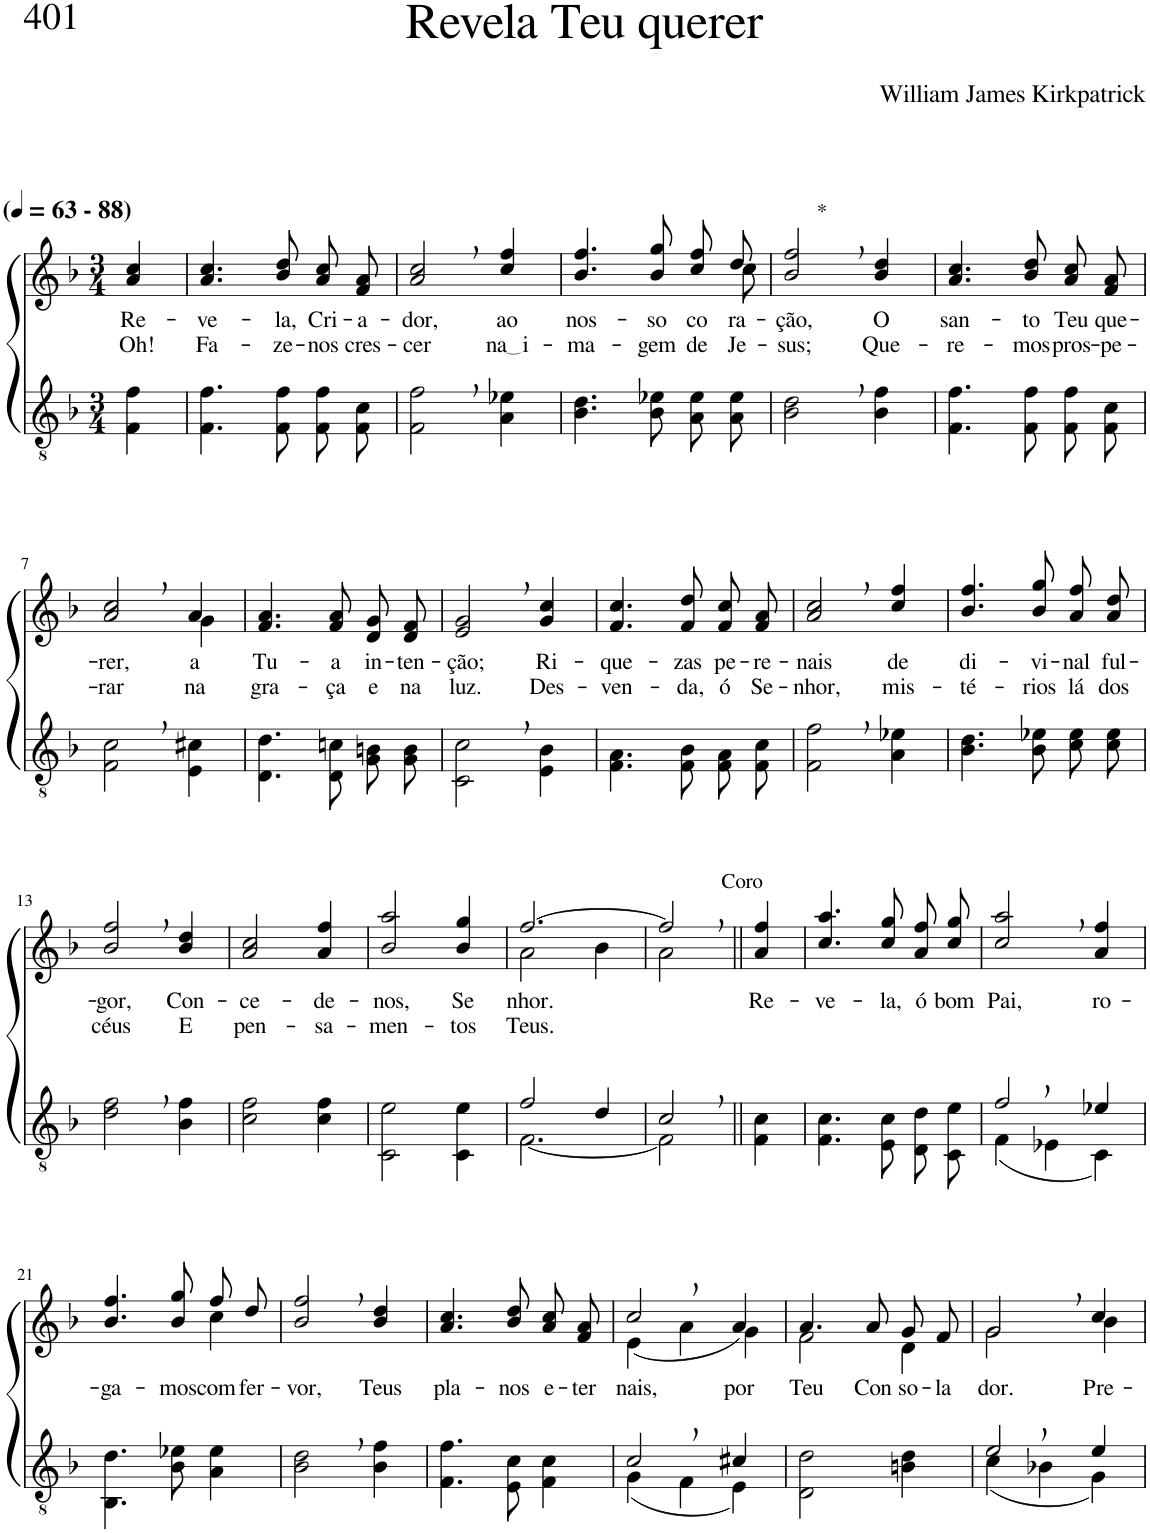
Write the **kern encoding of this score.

**kern	**kern	**text	**text
*part2	*part1	*part1	*part1
*staff2	*staff1	*staff1	*staff1
*I"Parte III e IV	*I"Parte I e II	*	*
*clefGv2	*clefG2	*	*
*Trd3c5	*Trd3c5	*	*
*k[b-]	*k[b-]	*	*
*M3/4	*M3/4	*	*
*MM63	*MM63	*	*
=1	=1	=1	=1
!	!LO:TX:a:B:t=(	!	!
!	!LO:TX:a:B:t=- 88)	!	!
!	!	!LO:LY:b	!LO:LY:b
4F\ 4f\	4a/ 4cc/	Re-	Oh!
=2	=2	=2	=2
!	!	!LO:LY:b	!LO:LY:b
4.F\ 4.f\	4.a/ 4.cc/	-ve-	Fa-
!	!	!LO:LY:b	!LO:LY:b
8F\ 8f\	8b-/ 8dd/	-la,	-ze-
!	!	!LO:LY:b	!LO:LY:b
8F/ 8f/L	8a/ 8cc/L	Cri-	-nos
!	!	!LO:LY:b	!LO:LY:b
8F/ 8c/J	8f/ 8a/J	-a-	cres-
=3	=3	=3	=3
!	!	!LO:LY:b	!LO:LY:b
2F\, 2f\,	2a/, 2cc/,	-dor,	-cer
!	!	!LO:LY:b	!LO:LY:b
4A\ 4e-X\	4cc/ 4ff/	ao	na i
=4	=4	=4	=4
!	!	!LO:LY:b	!LO:LY:b
*	*^	*	*
4.B-\ 4.d\	4.b-/ 4.ff/	8ryy	nos-	-ma-
!	!	!	!LO:LY:b	!LO:LY:b
*	*v	*v	*	*
8B-\ 8e-X\	8b-/ 8gg/	-so	-gem
!	!	!LO:LY:b	!LO:LY:b
8A\ 8e-\L	8cc\ 8ff\L	co-	de
*	*^	*	*
!	!	!	!LO:LY:b	!LO:LY:b
8A\ 8e-\J	8dd\J	8cc\	-ra-	Je-
=5	=5	=5	=5	=5
!	!LO:TX:a:t=*	!	!	!
!	!	!	!LO:LY:b	!LO:LY:b
*	*v	*v	*	*
2B-\, 2d\,	2b-/, 2ff/,	-ção,	-sus;
!	!	!LO:LY:b	!LO:LY:b
4B-\ 4f\	4b-/ 4dd/	O	Que-
=6	=6	=6	=6
!	!	!LO:LY:b	!LO:LY:b
4.F\ 4.f\	4.a/ 4.cc/	san-	-re-
!	!	!LO:LY:b	!LO:LY:b
8F\ 8f\	8b-/ 8dd/	-to	-mos
!	!	!LO:LY:b	!LO:LY:b
8F/ 8f/L	8a/ 8cc/L	Teu	pros-
!	!	!LO:LY:b	!LO:LY:b
8F/ 8c/J	8f/ 8a/J	que-	-pe-
!!LO:LB:g=z
=7	=7	=7	=7
!	!	!LO:LY:b	!LO:LY:b
*	*^	*	*
2F\, 2c\,	2a/, 2cc/,	2ryy	-rer,	-rar
!	!	!	!LO:LY:b	!LO:LY:b
4E\ 4c#X\	4a/	4g\	a	na
=8	=8	=8	=8	=8
!	!	!	!LO:LY:b	!LO:LY:b
*	*v	*v	*	*
4.D\ 4.d\	4.f/ 4.a/	Tu-	gra-
!	!	!LO:LY:b	!LO:LY:b
8D\ 8cn\	8f/ 8a/	-a	-ça
!	!	!LO:LY:b	!LO:LY:b
8G/ 8Bn/L	8d/ 8g/L	in-	e
!	!	!LO:LY:b	!LO:LY:b
8G/ 8B/J	8d/ 8f/J	-ten-	na
=9	=9	=9	=9
!	!	!LO:LY:b	!LO:LY:b
2C\, 2c\,	2e/, 2g/,	-ção;	luz.
!	!	!LO:LY:b	!LO:LY:b
4E\ 4B-\	4g/ 4cc/	Ri-	Des-
=10	=10	=10	=10
!	!	!LO:LY:b	!LO:LY:b
4.F\ 4.A\	4.f/ 4.cc/	-que-	-ven-
!	!	!LO:LY:b	!LO:LY:b
8F\ 8B-\	8f/ 8dd/	-zas	-da,
!	!	!LO:LY:b	!LO:LY:b
8F/ 8A/L	8f/ 8cc/L	pe-	ó
!	!	!LO:LY:b	!LO:LY:b
8F/ 8c/J	8f/ 8a/J	-re-	Se-
=11	=11	=11	=11
!	!	!LO:LY:b	!LO:LY:b
2F\, 2f\,	2a/, 2cc/,	-nais	-nhor,
!	!	!LO:LY:b	!LO:LY:b
4A\ 4e-X\	4cc/ 4ff/	de	mis-
=12	=12	=12	=12
!	!	!LO:LY:b	!LO:LY:b
4.B-\ 4.d\	4.b-/ 4.ff/	di-	-té-
!	!	!LO:LY:b	!LO:LY:b
8B-\ 8e-X\	8b-/ 8gg/	-vi-	-rios
!	!	!LO:LY:b	!LO:LY:b
8c\ 8e-\L	8a\ 8ff\L	-nal	lá
!	!	!LO:LY:b	!LO:LY:b
8c\ 8e-\J	8a\ 8dd\J	ful-	dos
!!LO:LB:g=z
=13	=13	=13	=13
!	!	!LO:LY:b	!LO:LY:b
2d\, 2f\,	2b-/, 2ff/,	-gor,	céus
!	!	!LO:LY:b	!LO:LY:b
4B-\ 4f\	4b-/ 4dd/	Con-	E
=14	=14	=14	=14
!	!	!LO:LY:b	!LO:LY:b
2c\ 2f\	2a/ 2cc/	-ce-	pen-
!	!	!LO:LY:b	!LO:LY:b
4c\ 4f\	4a/ 4ff/	-de-	-sa-
=15	=15	=15	=15
!	!	!LO:LY:b	!LO:LY:b
2C\ 2e\	2b-/ 2aa/	-nos,	-men-
!	!	!LO:LY:b	!LO:LY:b
4C\ 4e\	4b-/ 4gg/	Se-	-tos
=16	=16	=16	=16
*^	*^	*	*
!	!	!	!	!LO:LY:b	!LO:LY:b
2f/	[2.F\	[2.ff/	2a\	-nhor.	Teus.
4d/	.	.	4b-\	.	.
=17	=17	=17	=17	=17	=17
!	!	!LO:TX:a:t=Coro	!	!	!
2c,/	2F\]	2ff,/]	2a\	.	.
=18||	=18||	=18||	=18||	=18||	=18||
!	!	!	!	!LO:LY:b	!
*v	*v	*	*	*	*
*	*v	*v	*	*
4F\ 4c\	4a/ 4ff/	Re-	.
=19	=19	=19	=19
!	!	!LO:LY:b	!
4.F\ 4.c\	4.cc/ 4.aa/	-ve-	.
!	!	!LO:LY:b	!
8E\ 8c\	8cc/ 8gg/	-la,	.
!	!	!LO:LY:b	!
8D/ 8d/L	8a\ 8ff\L	ó	.
!	!	!LO:LY:b	!
8C/ 8e/J	8cc\ 8gg\J	bom	.
=20	=20	=20	=20
*^	*	*	*
!	!	!	!LO:LY:b	!
2f,/	(4F\	2cc/, 2aa/,	-Pai,	.
.	4E-X\	.	.	.
!	!	!	!LO:LY:b	!
4e-X/	4C\)	4a/ 4ff/	ro-	.
!!LO:LB:g=z
=21	=21	=21	=21	=21
!	!	!	!LO:LY:b	!
*v	*v	*^	*	*
4.BB-\ 4.d\	4.b-/ 4.ff/	2ryy	-ga-	.
!	!	!	!LO:LY:b	!
8B-\ 8e-X\	8b-/ 8gg/	.	-mos	.
!	!	!	!LO:LY:b	!
4A\ 4e-\	8ff/L	4cc\	com	.
!	!	!	!LO:LY:b	!
.	8dd/J	.	fer-	.
*	*v	*v	*	*
=22	=22	=22	=22
!	!	!LO:LY:b	!
2B-\, 2d\,	2b-/, 2ff/,	-vor,	.
!	!	!LO:LY:b	!
4B-\ 4f\	4b-/ 4dd/	Teus	.
=23	=23	=23	=23
!	!	!LO:LY:b	!
4.F\ 4.f\	4.a/ 4.cc/	pla-	.
!	!	!LO:LY:b	!
8E\ 8c\	8b-/ 8dd/	-nos	.
!	!	!LO:LY:b	!
4F\ 4c\	8a/ 8cc/L	e-	.
!	!	!LO:LY:b	!
.	8f/ 8a/J	-ter-	.
=24	=24	=24	=24
*^	*^	*	*
!	!	!	!	!LO:LY:b	!
2c,/	(4G\	2cc,/	4e\	-nais,	.
.	4F\	.	4a\	.	.
!	!	!	!	!LO:LY:b	!
4c#X/	4E\)	(4a/	4g\	por	.
=25	=25	=25	=25	=25	=25
!	!	!	!	!LO:LY:b	!
*v	*v	*	*	*	*
2D\ 2d\	4.a/	2f\	Teu	.
!	!	!	!LO:LY:b	!
.	8a/	.	Con-	.
!	!	!	!LO:LY:b	!
4Bn\ 4d\	8g/L	4d\	-so-	.
!	!	!	!LO:LY:b	!
.	8f/J	.	-la-	.
=26	=26	=26	=26	=26
*^	*	*	*	*
!	!	!	!	!LO:LY:b	!
2e,/	(4c\	2g,/	2g\	-dor.	.
.	4B-X\	.	.	.	.
!	!	!	!	!LO:LY:b	!
4e/	4G\)	4cc/	4b-\	Pre-	.
*v	*v	*	*	*	*
*	*v	*v	*	*
=	=	=	=
*-	*-	*-	*-
